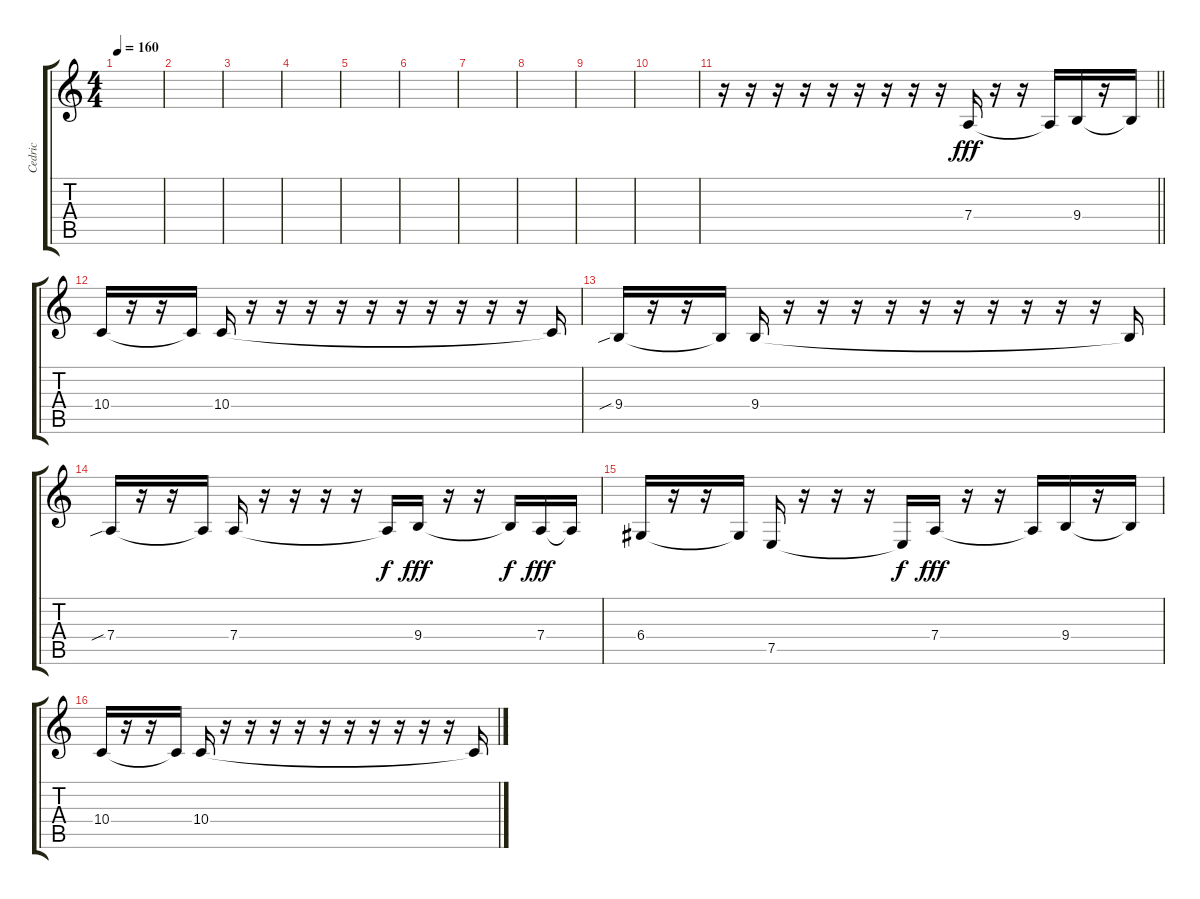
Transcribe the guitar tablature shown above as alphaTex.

\track ("Cedric" "Cedric") {instrument tenorsax}
\staff {score tabs}
\tuning (E4 B3 G3 D3 A2 E2) {hide}
\ts (4 4)
\tempo 160
\clef g2
\ks c
|
|
|
|
|
|
|
|
|
|
\barLineRight lightlight
r.16 r.16 r.16 r.16 r.16 r.16 r.16 r.16 r.16 7.4.16{dy fff} r.16 r.16 7.4{t}.16 9.4.16 r.16 9.4{t}.16 |
10.4.16 r.16 r.16 10.4{t}.16 10.4.16 r.16 r.16 r.16 r.16 r.16 r.16 r.16 r.16 r.16 r.16 10.4{t}.16 |
9.4{sib}.16 r.16 r.16 9.4{t}.16 9.4.16 r.16 r.16 r.16 r.16 r.16 r.16 r.16 r.16 r.16 r.16 9.4{t}.16 |
7.4{sib}.16 r.16 r.16 7.4{t}.16 7.4.16 r.16 r.16 r.16 r.16 7.4{t}.16{dy f} 9.4.16{dy fff} r.16 r.16 9.4{t}.16{dy f} 7.4.16{dy fff} 7.4{t}.16 |
6.4.16 r.16 r.16 6.4{t}.16 7.5.16 r.16 r.16 r.16 7.5{t}.16{dy f} 7.4.16{dy fff} r.16 r.16 7.4{t}.16 9.4.16 r.16 9.4{t}.16 |
10.4.16 r.16 r.16 10.4{t}.16 10.4.16 r.16 r.16 r.16 r.16 r.16 r.16 r.16 r.16 r.16 r.16 10.4{t}.16
